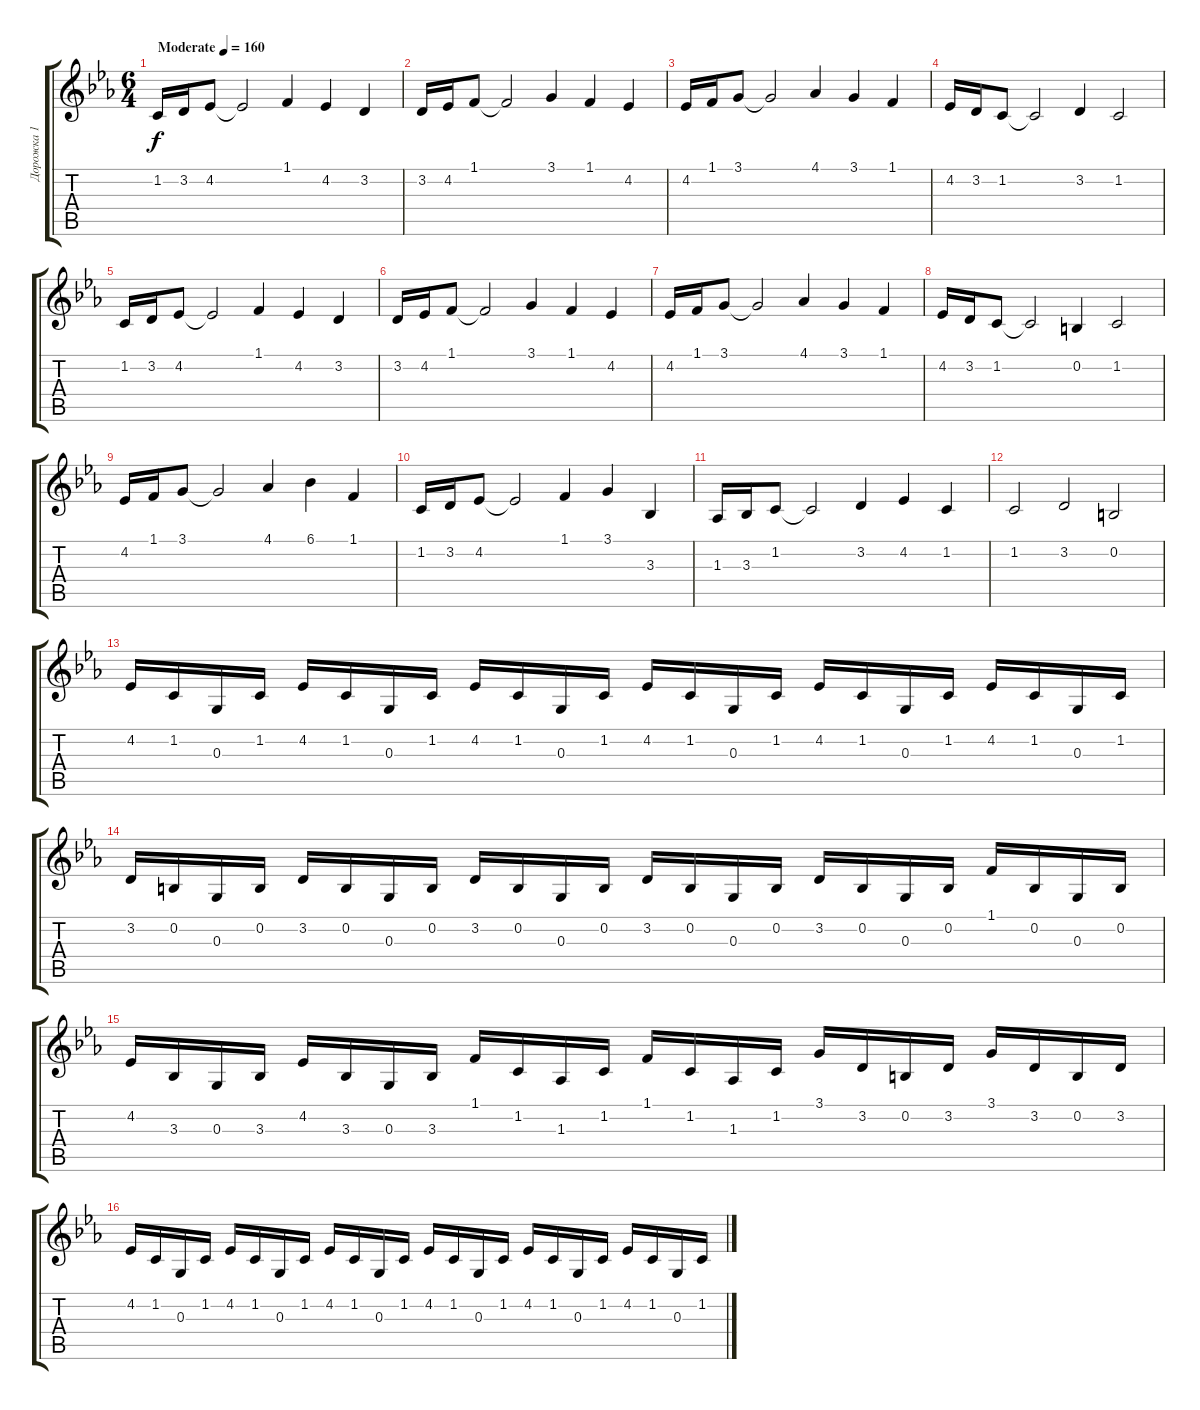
\track ("Дорожка 1" "Дорожка 1") {instrument harpsichord}
\staff {score tabs}
\tuning (E4 B3 G3 D3 A2 E2) {hide}
\ts (6 4)
\tempo (160 "Moderate")
\clef g2
\ks eb
1.2.16{dy f instrument harpsichord} 3.2.16 4.2.8 4.2{t}.2 1.1.4 4.2.4 3.2.4 |
3.2.16 4.2.16 1.1.8 1.1{t}.2 3.1.4 1.1.4 4.2.4 |
4.2.16 1.1.16 3.1.8 3.1{t}.2 4.1.4 3.1.4 1.1.4 |
4.2.16 3.2.16 1.2.8 1.2{t}.2 3.2.4 1.2.2 |
1.2.16 3.2.16 4.2.8 4.2{t}.2 1.1.4 4.2.4 3.2.4 |
3.2.16 4.2.16 1.1.8 1.1{t}.2 3.1.4 1.1.4 4.2.4 |
4.2.16 1.1.16 3.1.8 3.1{t}.2 4.1.4 3.1.4 1.1.4 |
4.2.16 3.2.16 1.2.8 1.2{t}.2 0.2.4 1.2.2 |
4.2.16 1.1.16 3.1.8 3.1{t}.2 4.1.4 6.1.4 1.1.4 |
1.2.16 3.2.16 4.2.8 4.2{t}.2 1.1.4 3.1.4 3.3.4 |
1.3.16 3.3.16 1.2.8 1.2{t}.2 3.2.4 4.2.4 1.2.4 |
1.2.2 3.2.2 0.2.2 |
4.2.16 1.2.16 0.3.16 1.2.16 4.2.16 1.2.16 0.3.16 1.2.16 4.2.16 1.2.16 0.3.16 1.2.16 4.2.16 1.2.16 0.3.16 1.2.16 4.2.16 1.2.16 0.3.16 1.2.16 4.2.16 1.2.16 0.3.16 1.2.16 |
3.2.16 0.2.16 0.3.16 0.2.16 3.2.16 0.2.16 0.3.16 0.2.16 3.2.16 0.2.16 0.3.16 0.2.16 3.2.16 0.2.16 0.3.16 0.2.16 3.2.16 0.2.16 0.3.16 0.2.16 1.1.16 0.2.16 0.3.16 0.2.16 |
4.2.16 3.3.16 0.3.16 3.3.16 4.2.16 3.3.16 0.3.16 3.3.16 1.1.16 1.2.16 1.3.16 1.2.16 1.1.16 1.2.16 1.3.16 1.2.16 3.1.16 3.2.16 0.2.16 3.2.16 3.1.16 3.2.16 0.2.16 3.2.16 |
4.2.16 1.2.16 0.3.16 1.2.16 4.2.16 1.2.16 0.3.16 1.2.16 4.2.16 1.2.16 0.3.16 1.2.16 4.2.16 1.2.16 0.3.16 1.2.16 4.2.16 1.2.16 0.3.16 1.2.16 4.2.16 1.2.16 0.3.16 1.2.16
